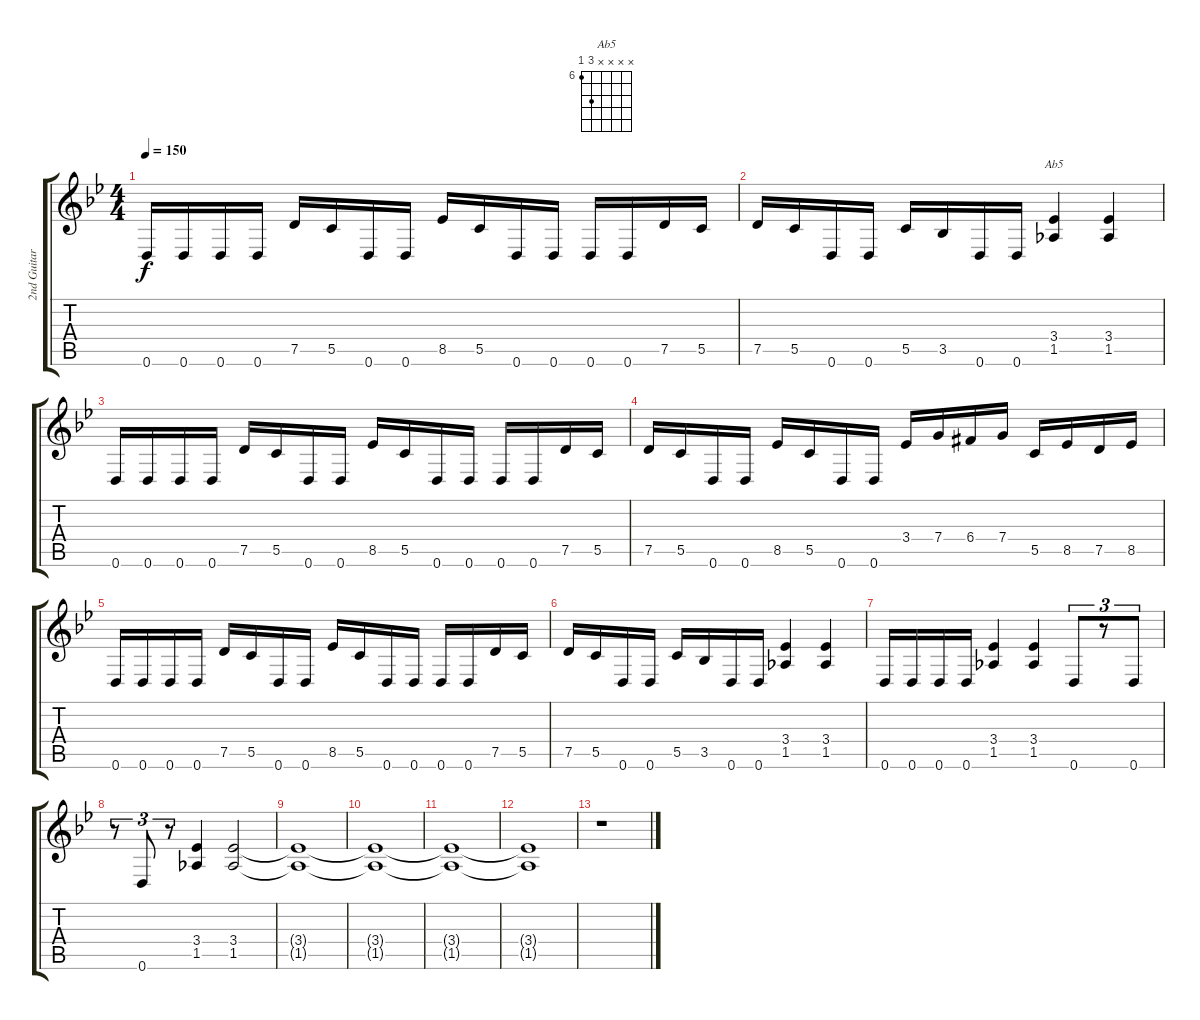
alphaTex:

\track ("2nd Guitar" "2nd Guitar") {instrument distortionguitar}
\staff {score tabs}
\tuning (D4 A3 F3 C3 G2 D2) {hide}
\chord ("Ab5" x x x x 8 6) {firstfret 6}
\ts (4 4)
\tempo 150
\clef g2
\ks gminor
0.6.16{dy f} 0.6.16 0.6.16 0.6.16 7.5.16 5.5.16 0.6.16 0.6.16 8.5.16 5.5.16 0.6.16 0.6.16 0.6.16 0.6.16 7.5.16 5.5.16 |
7.5.16 5.5.16 0.6.16 0.6.16 5.5.16 3.5.16 0.6.16 0.6.16 (3.4 1.5).4{ch "Ab5"} (3.4 1.5).4 |
0.6.16 0.6.16 0.6.16 0.6.16 7.5.16 5.5.16 0.6.16 0.6.16 8.5.16 5.5.16 0.6.16 0.6.16 0.6.16 0.6.16 7.5.16 5.5.16 |
7.5.16 5.5.16 0.6.16 0.6.16 8.5.16 5.5.16 0.6.16 0.6.16 3.4.16 7.4.16 6.4{acc #}.16 7.4.16 5.5.16 8.5.16 7.5.16 8.5.16 |
0.6.16 0.6.16 0.6.16 0.6.16 7.5.16 5.5.16 0.6.16 0.6.16 8.5.16 5.5.16 0.6.16 0.6.16 0.6.16 0.6.16 7.5.16 5.5.16 |
7.5.16 5.5.16 0.6.16 0.6.16 5.5.16 3.5.16 0.6.16 0.6.16 (3.4 1.5).4 (3.4 1.5).4 |
0.6.16 0.6.16 0.6.16 0.6.16 (3.4 1.5).4 (3.4 1.5).4 0.6.8{tu (3 2)} r.8{tu (3 2)} 0.6.8{tu (3 2)} |
r.8{tu (3 2)} 0.6.8{tu (3 2)} r.8{tu (3 2)} (3.4 1.5).4 (3.4 1.5).2 |
(3.4{t} 1.5{t}).1 |
(3.4{t} 1.5{t}).1 |
(3.4{t} 1.5{t}).1{volume 0} |
(3.4{t} 1.5{t}).1 |
r.1
